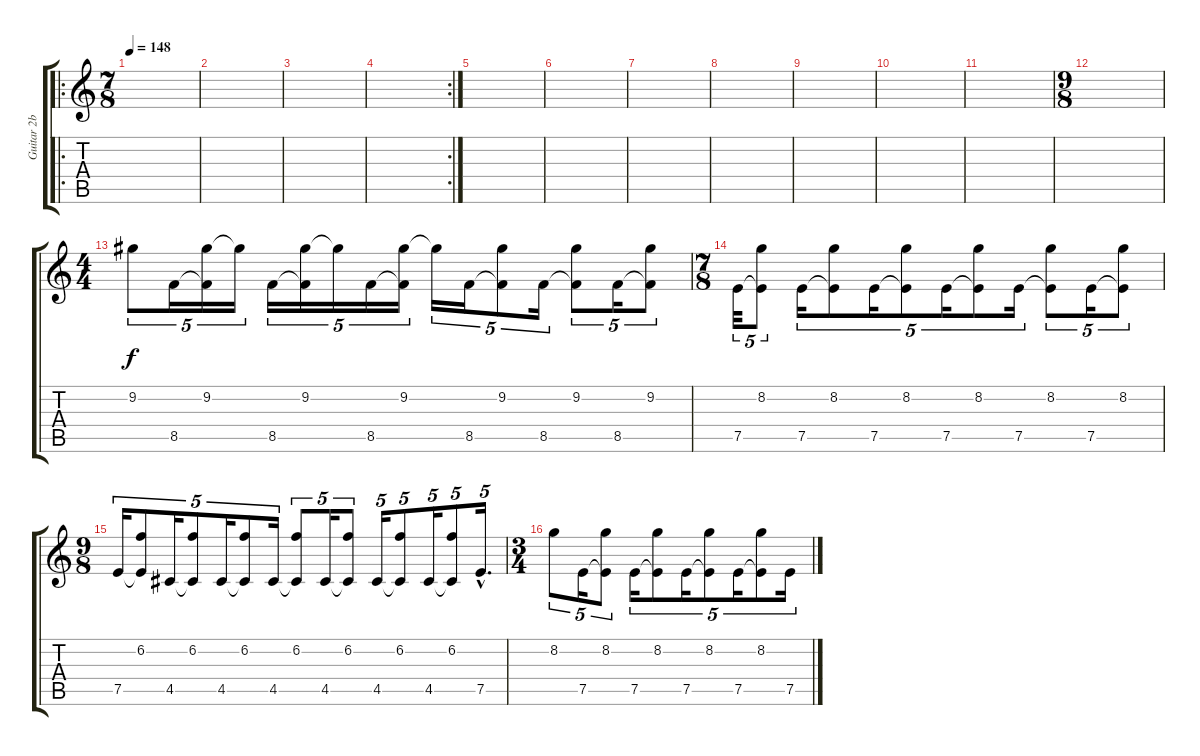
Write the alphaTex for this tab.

\track ("Guitar 2b" "Guitar 2b") {instrument electricguitarjazz}
\staff {score tabs}
\tuning (E4 B3 G3 D3 A2 E2) {hide}
\ro
\ts (7 8)
\tempo 148
\clef g2
\ks c
|
|
|
\rc 2
|
|
|
|
|
|
|
|
\ts (9 8)
|
\ts (4 4)
9.2.8{tu (5 4)} 8.5.16{tu (5 4)} (9.2 8.5{t}).16{tu (5 4)} 9.2{t}.16{tu (5 4)} 8.5.16{tu (5 4)} (9.2 8.5{t}).16{tu (5 4)} 9.2{t}.16{tu (5 4)} 8.5.16{tu (5 4)} (9.2 8.5{t}).16{tu (5 4)} 9.2{t}.16{tu (5 4)} 8.5.16{tu (5 4)} (9.2 8.5{t}).8{tu (5 4)} 8.5.16{tu (5 4)} (9.2 8.5{t}).8{tu (5 4)} 8.5.16{tu (5 4)} (9.2 8.5{t}).8{tu (5 4)} |
\ts (7 8)
7.5.32{tu (5 4)} (8.2 7.5{t}).8{tu (5 4)} 7.5.16{tu (5 4)} (8.2 7.5{t}).8{tu (5 4)} 7.5.16{tu (5 4)} (8.2 7.5{t}).8{tu (5 4)} 7.5.16{tu (5 4)} (8.2 7.5{t}).8{tu (5 4)} 7.5.16{tu (5 4)} (8.2 7.5{t}).8{tu (5 4)} 7.5.16{tu (5 4)} (8.2 7.5{t}).8{tu (5 4)} |
\ts (9 8)
7.5.16{tu (5 4)} (6.2 7.5{t}).8{tu (5 4)} 4.5.16{tu (5 4)} (6.2 4.5{t}).8{tu (5 4)} 4.5.16{tu (5 4)} (6.2 4.5{t}).8{tu (5 4)} 4.5.16{tu (5 4)} (6.2 4.5{t}).8{tu (5 4)} 4.5.16{tu (5 4)} (6.2 4.5{t}).8{tu (5 4)} 4.5.16{tu (5 4)} (6.2 4.5{t}).8{tu (5 4)} 4.5.16{tu (5 4)} (6.2 4.5{t}).8{tu (5 4)} 7.5{hac}.16{d tu (5 4)} |
\ts (3 4)
8.2.8{tu (5 4)} 7.5.16{tu (5 4)} (8.2 7.5{t}).8{tu (5 4)} 7.5.16{tu (5 4)} (8.2 7.5{t}).8{tu (5 4)} 7.5.16{tu (5 4)} (8.2 7.5{t}).8{tu (5 4)} 7.5.16{tu (5 4)} (8.2 7.5{t}).8{tu (5 4)} 7.5.16{tu (5 4)}
